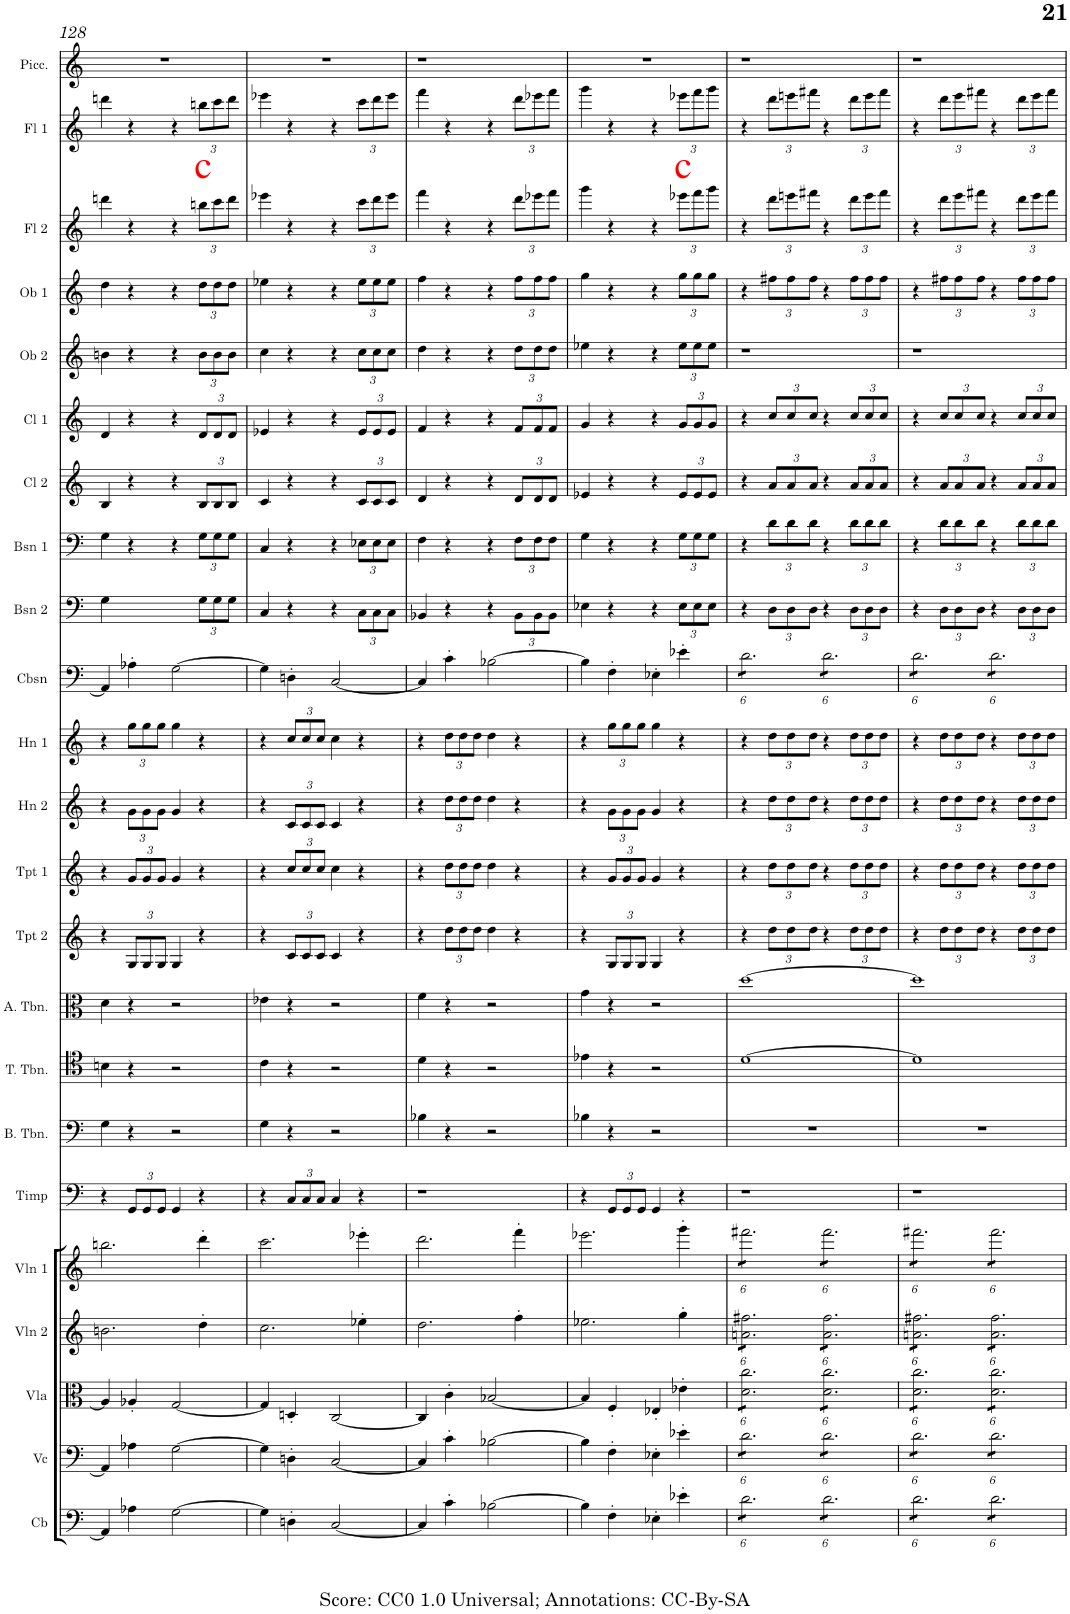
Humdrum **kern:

**kern	**kern	**kern	**kern	**kern	**kern	**kern	**kern	**kern	**kern	**kern	**kern	**kern	**kern	**kern	**kern	**kern	**kern	**kern	**kern	**kern	**kern	**text	**kern
*part23	*part22	*part21	*part20	*part19	*part18	*part17	*part16	*part15	*part14	*part13	*part12	*part11	*part10	*part9	*part8	*part7	*part6	*part5	*part4	*part3	*part2	*part2	*part1
*staff23	*staff22	*staff21	*staff20	*staff19	*staff18	*staff17	*staff16	*staff15	*staff14	*staff13	*staff12	*staff11	*staff10	*staff9	*staff8	*staff7	*staff6	*staff5	*staff4	*staff3	*staff2	*staff2	*staff1
*I"Contrabass	*I"Violoncello	*I"Viola	*I"Violin 2	*I"Violin 1	*I"Timpani	*I"Bass Trombone	*I"Tenor Trombone	*I"Alto Trombone	*I"C Trumpet 2	*I"C Trumpet 1	*I"C Horn 2	*I"C Horn 1	*I"Contrabassoon	*I"Bassoon 2	*I"Bassoon 1	*I"C Clarinet 2	*I"C Clarinet 1	*I"Oboe 2	*I"Oboe 1	*I"Flute 2	*I"Flute 1	*	*I"Piccolo
*I'Cb	*I'Vc	*I'Vla	*I'Vln 2	*I'Vln 1	*I'Timp	*I'B. Tbn.	*I'T. Tbn.	*I'A. Tbn.	*I'Tpt 2	*I'Tpt 1	*I'Hn 2	*I'Hn 1	*I'Cbsn	*I'Bsn 2	*I'Bsn 1	*I'Cl 2	*I'Cl 1	*I'Ob 2	*I'Ob 1	*I'Fl 2	*I'Fl 1	*	*I'Picc.
!!LO:PB:g=z
*clefF4	*clefF4	*clefC3	*clefG2	*clefG2	*clefF4	*clefF4	*clefC4	*clefC3	*clefG2	*clefG2	*clefG2	*clefG2	*clefF4	*clefF4	*clefF4	*clefG2	*clefG2	*clefG2	*clefG2	*clefG2	*clefG2	*	*clefG2
*Trd7c12	*	*	*	*	*	*	*	*	*	*	*Trd7c12	*Trd7c12	*Trd7c12	*	*	*Trd1c2	*Trd1c2	*	*	*	*	*	*Trd-7c-12
*k[]	*k[]	*k[]	*k[]	*k[]	*k[]	*k[]	*k[]	*k[]	*k[]	*k[]	*k[]	*k[]	*k[]	*k[]	*k[]	*k[]	*k[]	*k[]	*k[]	*k[]	*k[]	*	*k[]
*M4/4	*M4/4	*M4/4	*M4/4	*M4/4	*M4/4	*M4/4	*M4/4	*M4/4	*M4/4	*M4/4	*M4/4	*M4/4	*M4/4	*M4/4	*M4/4	*M4/4	*M4/4	*M4/4	*M4/4	*M4/4	*M4/4	*	*M4/4
*met(c)	*met(c)	*met(c)	*met(c)	*met(c)	*met(c)	*met(c)	*met(c)	*met(c)	*met(c)	*met(c)	*met(c)	*met(c)	*met(c)	*met(c)	*met(c)	*met(c)	*met(c)	*met(c)	*met(c)	*met(c)	*met(c)	*	*met(c)
=128	=128	=128	=128	=128	=128	=128	=128	=128	=128	=128	=128	=128	=128	=128	=128	=128	=128	=128	=128	=128	=128	=128	=128
4AA-/]	4AA-/]	4A-/]	2.bn\	2.bbn\	4r	4G\	4Bn\	4d\	4r	4r	4r	4r	4AA-/]	4G\	4G\	4B/	4d/	4bn\	4dd\	4dddn\	4dddn\	.	1r
*	*	*	*	*	*Xbrackettup	*	*	*	*Xbrackettup	*Xbrackettup	*Xbrackettup	*Xbrackettup	*	*	*	*	*	*	*	*	*	*	*
4A-X\	4A-X\	4A-X'/	.	.	12GG/L	4r	4r	4r	12G/L	12g/L	12g\L	12gg\L	4A-X'\	2ryy	4r	4r	4r	4r	4r	4r	4r	.	.
.	.	.	.	.	12GG/	.	.	.	12G/	12g/	12g\	12gg\	.	.	.	.	.	.	.	.	.	.	.
.	.	.	.	.	12GG/J	.	.	.	12G/J	12g/J	12g\J	12gg\J	.	.	.	.	.	.	.	.	.	.	.
[2G\	[2G\	[2G/	.	.	4GG/	2r	2r	2r	4G/	4g/	4g/	4gg\	[2G\	.	4r	4r	4r	4r	4r	4r	4r	.	.
*	*	*	*	*	*	*	*	*	*	*	*	*	*	*Xbrackettup	*Xbrackettup	*Xbrackettup	*Xbrackettup	*Xbrackettup	*Xbrackettup	*Xbrackettup	*Xbrackettup	*	*
!	!	!	!	!	!	!	!	!	!	!	!	!	!	!	!	!	!	!	!	!	!	!LO:LY:b:color=#FF0000	!
.	.	.	4dd'\	4ddd'\	4r	.	.	.	4r	4r	4r	4r	.	12G\L	12G\L	12B/L	12d/L	12b\L	12dd\L	12bbn\L	12bbn\L	c	.
.	.	.	.	.	.	.	.	.	.	.	.	.	.	12G\	12G\	12B/	12d/	12b\	12dd\	12ccc\	12ccc\	.	.
.	.	.	.	.	.	.	.	.	.	.	.	.	.	12G\J	12G\J	12B/J	12d/J	12b\J	12dd\J	12ddd\J	12ddd\J	.	.
=129	=129	=129	=129	=129	=129	=129	=129	=129	=129	=129	=129	=129	=129	=129	=129	=129	=129	=129	=129	=129	=129	=129	=129
4G\]	4G\]	4G/]	2.cc\	2.ccc\	4r	4G\	4c\	4e-X\	4r	4r	4r	4r	4G\]	4C/	4C/	4c/	4e-X/	4cc\	4ee-X\	4eee-X\	4eee-X\	.	1r
4Dn'\	4Dn'\	4Dn'/	.	.	12C/L	4r	4r	4r	12c/L	12cc/L	12c/L	12cc/L	4Dn'\	4r	4r	4r	4r	4r	4r	4r	4r	.	.
.	.	.	.	.	12C/	.	.	.	12c/	12cc/	12c/	12cc/	.	.	.	.	.	.	.	.	.	.	.
.	.	.	.	.	12C/J	.	.	.	12c/J	12cc/J	12c/J	12cc/J	.	.	.	.	.	.	.	.	.	.	.
[2C/	[2C/	[2C/	.	.	4C/	2r	2r	2r	4c/	4cc\	4c/	4cc\	[2C/	4r	4r	4r	4r	4r	4r	4r	4r	.	.
.	.	.	4ee-X'\	4eee-X'\	4r	.	.	.	4r	4r	4r	4r	.	12C\L	12E-X\L	12c/L	12e-/L	12cc\L	12ee-\L	12ccc\L	12ccc\L	.	.
.	.	.	.	.	.	.	.	.	.	.	.	.	.	12C\	12E-\	12c/	12e-/	12cc\	12ee-\	12ddd\	12ddd\	.	.
.	.	.	.	.	.	.	.	.	.	.	.	.	.	12C\J	12E-\J	12c/J	12e-/J	12cc\J	12ee-\J	12eee-\J	12eee-\J	.	.
=130	=130	=130	=130	=130	=130	=130	=130	=130	=130	=130	=130	=130	=130	=130	=130	=130	=130	=130	=130	=130	=130	=130	=130
4C/]	4C/]	4C/]	2.dd\	2.ddd\	1r	4B-X\	4d\	4f\	4r	4r	4r	4r	4C/]	4BB-X/	4F\	4d/	4f/	4dd\	4ff\	4fff\	4fff\	.	1r
4c'\	4c'\	4c'\	.	.	.	4r	4r	4r	12dd\L	12dd\L	12dd\L	12dd\L	4c'\	4r	4r	4r	4r	4r	4r	4r	4r	.	.
.	.	.	.	.	.	.	.	.	12dd\	12dd\	12dd\	12dd\	.	.	.	.	.	.	.	.	.	.	.
.	.	.	.	.	.	.	.	.	12dd\J	12dd\J	12dd\J	12dd\J	.	.	.	.	.	.	.	.	.	.	.
[2B-X\	[2B-X\	[2B-X/	.	.	.	2r	2r	2r	4dd\	4dd\	4dd\	4dd\	[2B-X\	4r	4r	4r	4r	4r	4r	4r	4r	.	.
.	.	.	4ff'\	4fff'\	.	.	.	.	4r	4r	4r	4r	.	12BB-\L	12F\L	12d/L	12f/L	12dd\L	12ff\L	12ddd\L	12ddd\L	.	.
.	.	.	.	.	.	.	.	.	.	.	.	.	.	12BB-\	12F\	12d/	12f/	12dd\	12ff\	12eee-X\	12eee-X\	.	.
.	.	.	.	.	.	.	.	.	.	.	.	.	.	12BB-\J	12F\J	12d/J	12f/J	12dd\J	12ff\J	12fff\J	12fff\J	.	.
=131	=131	=131	=131	=131	=131	=131	=131	=131	=131	=131	=131	=131	=131	=131	=131	=131	=131	=131	=131	=131	=131	=131	=131
4B-\]	4B-\]	4B-/]	2.ee-X\	2.eee-X\	4r	4B-X\	4e-X\	4g\	4r	4r	4r	4r	4B-\]	4E-X\	4G\	4e-X/	4g/	4ee-X\	4gg\	4ggg\	4ggg\	.	1r
4F'\	4F'\	4F'/	.	.	12GG/L	4r	4r	4r	12G/L	12g/L	12g\L	12gg\L	4F'\	4r	4r	4r	4r	4r	4r	4r	4r	.	.
.	.	.	.	.	12GG/	.	.	.	12G/	12g/	12g\	12gg\	.	.	.	.	.	.	.	.	.	.	.
.	.	.	.	.	12GG/J	.	.	.	12G/J	12g/J	12g\J	12gg\J	.	.	.	.	.	.	.	.	.	.	.
4E-X'\	4E-X'\	4E-X'/	.	.	4GG/	2r	2r	2r	4G/	4g/	4g/	4gg\	4E-X'\	4r	4r	4r	4r	4r	4r	4r	4r	.	.
!	!	!	!	!	!	!	!	!	!	!	!	!	!	!	!	!	!	!	!	!	!	!LO:LY:b:color=#FF0000	!
4e-X'\	4e-X'\	4e-X'\	4gg'\	4ggg'\	4r	.	.	.	4r	4r	4r	4r	4e-X'\	12E-\L	12G\L	12e-/L	12g/L	12ee-\L	12gg\L	12eee-X\L	12eee-X\L	c	.
.	.	.	.	.	.	.	.	.	.	.	.	.	.	12E-\	12G\	12e-/	12g/	12ee-\	12gg\	12fff\	12fff\	.	.
.	.	.	.	.	.	.	.	.	.	.	.	.	.	12E-\J	12G\J	12e-/J	12g/J	12ee-\J	12gg\J	12ggg\J	12ggg\J	.	.
=132	=132	=132	=132	=132	=132	=132	=132	=132	=132	=132	=132	=132	=132	=132	=132	=132	=132	=132	=132	=132	=132	=132	=132
*tremolo	*	*	*	*	*	*	*	*	*	*	*	*	*	*	*	*	*	*	*	*	*	*	*
*	*tremolo	*	*	*	*	*	*	*	*	*	*	*	*	*	*	*	*	*	*	*	*	*	*
*	*	*tremolo	*	*	*	*	*	*	*	*	*	*	*	*	*	*	*	*	*	*	*	*	*
*	*	*	*tremolo	*	*	*	*	*	*	*	*	*	*	*	*	*	*	*	*	*	*	*	*
*	*	*	*	*tremolo	*	*	*	*	*	*	*	*	*	*	*	*	*	*	*	*	*	*	*
*	*	*	*	*	*	*	*	*	*	*	*	*	*tremolo	*	*	*	*	*	*	*	*	*	*
12d\L	12d\L	12d\ 12cc\L	12an\ 12ff#X\L	12fff#X\L	1r	1r	[1d	[1dd	4r	4r	4r	4r	12d\L	4r	4r	4r	4r	1r	4r	4r	4r	.	1r
12d\	12d\	12d\ 12cc\	12an\ 12ff#X\	12fff#X\	.	.	.	.	.	.	.	.	12d\	.	.	.	.	.	.	.	.	.	.
12d\	12d\	12d\ 12cc\	12an\ 12ff#X\	12fff#X\	.	.	.	.	.	.	.	.	12d\	.	.	.	.	.	.	.	.	.	.
12d\	12d\	12d\ 12cc\	12an\ 12ff#X\	12fff#X\	.	.	.	.	12dd\L	12dd\L	12dd\L	12dd\L	12d\	12D\L	12d\L	12a/L	12cc/L	.	12ff#X\L	12ddd\L	12ddd\L	.	.
12d\	12d\	12d\ 12cc\	12an\ 12ff#X\	12fff#X\	.	.	.	.	12dd\	12dd\	12dd\	12dd\	12d\	12D\	12d\	12a/	12cc/	.	12ff#\	12eeen\	12eeen\	.	.
12d\J	12d\J	12d\ 12cc\J	12an\ 12ff#X\J	12fff#X\J	.	.	.	.	12dd\J	12dd\J	12dd\J	12dd\J	12d\J	12D\J	12d\J	12a/J	12cc/J	.	12ff#\J	12fff#X\J	12fff#X\J	.	.
12d\L	12d\L	12d\ 12cc\L	12a\ 12ff#\L	12fff#\L	.	.	.	.	4r	4r	4r	4r	12d\L	4r	4r	4r	4r	.	4r	4r	4r	.	.
12d\	12d\	12d\ 12cc\	12a\ 12ff#\	12fff#\	.	.	.	.	.	.	.	.	12d\	.	.	.	.	.	.	.	.	.	.
12d\	12d\	12d\ 12cc\	12a\ 12ff#\	12fff#\	.	.	.	.	.	.	.	.	12d\	.	.	.	.	.	.	.	.	.	.
12d\	12d\	12d\ 12cc\	12a\ 12ff#\	12fff#\	.	.	.	.	12dd\L	12dd\L	12dd\L	12dd\L	12d\	12D\L	12d\L	12a/L	12cc/L	.	12ff#\L	12ddd\L	12ddd\L	.	.
12d\	12d\	12d\ 12cc\	12a\ 12ff#\	12fff#\	.	.	.	.	12dd\	12dd\	12dd\	12dd\	12d\	12D\	12d\	12a/	12cc/	.	12ff#\	12eee\	12eee\	.	.
12d\J	12d\J	12d\ 12cc\J	12a\ 12ff#\J	12fff#\J	.	.	.	.	12dd\J	12dd\J	12dd\J	12dd\J	12d\J	12D\J	12d\J	12a/J	12cc/J	.	12ff#\J	12fff#\J	12fff#\J	.	.
=133	=133	=133	=133	=133	=133	=133	=133	=133	=133	=133	=133	=133	=133	=133	=133	=133	=133	=133	=133	=133	=133	=133	=133
12d\L	12d\L	12d\ 12cc\L	12an\ 12ff#X\L	12fff#X\L	1r	1r	1d]	1dd]	4r	4r	4r	4r	12d\L	4r	4r	4r	4r	1r	4r	4r	4r	.	1r
12d\	12d\	12d\ 12cc\	12an\ 12ff#X\	12fff#X\	.	.	.	.	.	.	.	.	12d\	.	.	.	.	.	.	.	.	.	.
12d\	12d\	12d\ 12cc\	12an\ 12ff#X\	12fff#X\	.	.	.	.	.	.	.	.	12d\	.	.	.	.	.	.	.	.	.	.
12d\	12d\	12d\ 12cc\	12an\ 12ff#X\	12fff#X\	.	.	.	.	12dd\L	12dd\L	12dd\L	12dd\L	12d\	12D\L	12d\L	12a/L	12cc/L	.	12ff#X\L	12ddd\L	12ddd\L	.	.
12d\	12d\	12d\ 12cc\	12an\ 12ff#X\	12fff#X\	.	.	.	.	12dd\	12dd\	12dd\	12dd\	12d\	12D\	12d\	12a/	12cc/	.	12ff#\	12eee\	12eee\	.	.
12d\J	12d\J	12d\ 12cc\J	12an\ 12ff#X\J	12fff#X\J	.	.	.	.	12dd\J	12dd\J	12dd\J	12dd\J	12d\J	12D\J	12d\J	12a/J	12cc/J	.	12ff#\J	12fff#X\J	12fff#X\J	.	.
12d\L	12d\L	12d\ 12cc\L	12a\ 12ff#\L	12fff#\L	.	.	.	.	4r	4r	4r	4r	12d\L	4r	4r	4r	4r	.	4r	4r	4r	.	.
12d\	12d\	12d\ 12cc\	12a\ 12ff#\	12fff#\	.	.	.	.	.	.	.	.	12d\	.	.	.	.	.	.	.	.	.	.
12d\	12d\	12d\ 12cc\	12a\ 12ff#\	12fff#\	.	.	.	.	.	.	.	.	12d\	.	.	.	.	.	.	.	.	.	.
12d\	12d\	12d\ 12cc\	12a\ 12ff#\	12fff#\	.	.	.	.	12dd\L	12dd\L	12dd\L	12dd\L	12d\	12D\L	12d\L	12a/L	12cc/L	.	12ff#\L	12ddd\L	12ddd\L	.	.
12d\	12d\	12d\ 12cc\	12a\ 12ff#\	12fff#\	.	.	.	.	12dd\	12dd\	12dd\	12dd\	12d\	12D\	12d\	12a/	12cc/	.	12ff#\	12eee\	12eee\	.	.
12d\J	12d\J	12d\ 12cc\J	12a\ 12ff#\J	12fff#\J	.	.	.	.	12dd\J	12dd\J	12dd\J	12dd\J	12d\J	12D\J	12d\J	12a/J	12cc/J	.	12ff#\J	12fff#\J	12fff#\J	.	.
*	*	*	*	*	*	*	*	*	*	*	*	*	*Xtremolo	*	*	*	*	*	*	*	*	*	*
*	*	*	*	*Xtremolo	*	*	*	*	*	*	*	*	*	*	*	*	*	*	*	*	*	*	*
*	*	*	*Xtremolo	*	*	*	*	*	*	*	*	*	*	*	*	*	*	*	*	*	*	*	*
*	*	*Xtremolo	*	*	*	*	*	*	*	*	*	*	*	*	*	*	*	*	*	*	*	*	*
*	*Xtremolo	*	*	*	*	*	*	*	*	*	*	*	*	*	*	*	*	*	*	*	*	*	*
*Xtremolo	*	*	*	*	*	*	*	*	*	*	*	*	*	*	*	*	*	*	*	*	*	*	*
=	=	=	=	=	=	=	=	=	=	=	=	=	=	=	=	=	=	=	=	=	=	=	=
*-	*-	*-	*-	*-	*-	*-	*-	*-	*-	*-	*-	*-	*-	*-	*-	*-	*-	*-	*-	*-	*-	*-	*-
